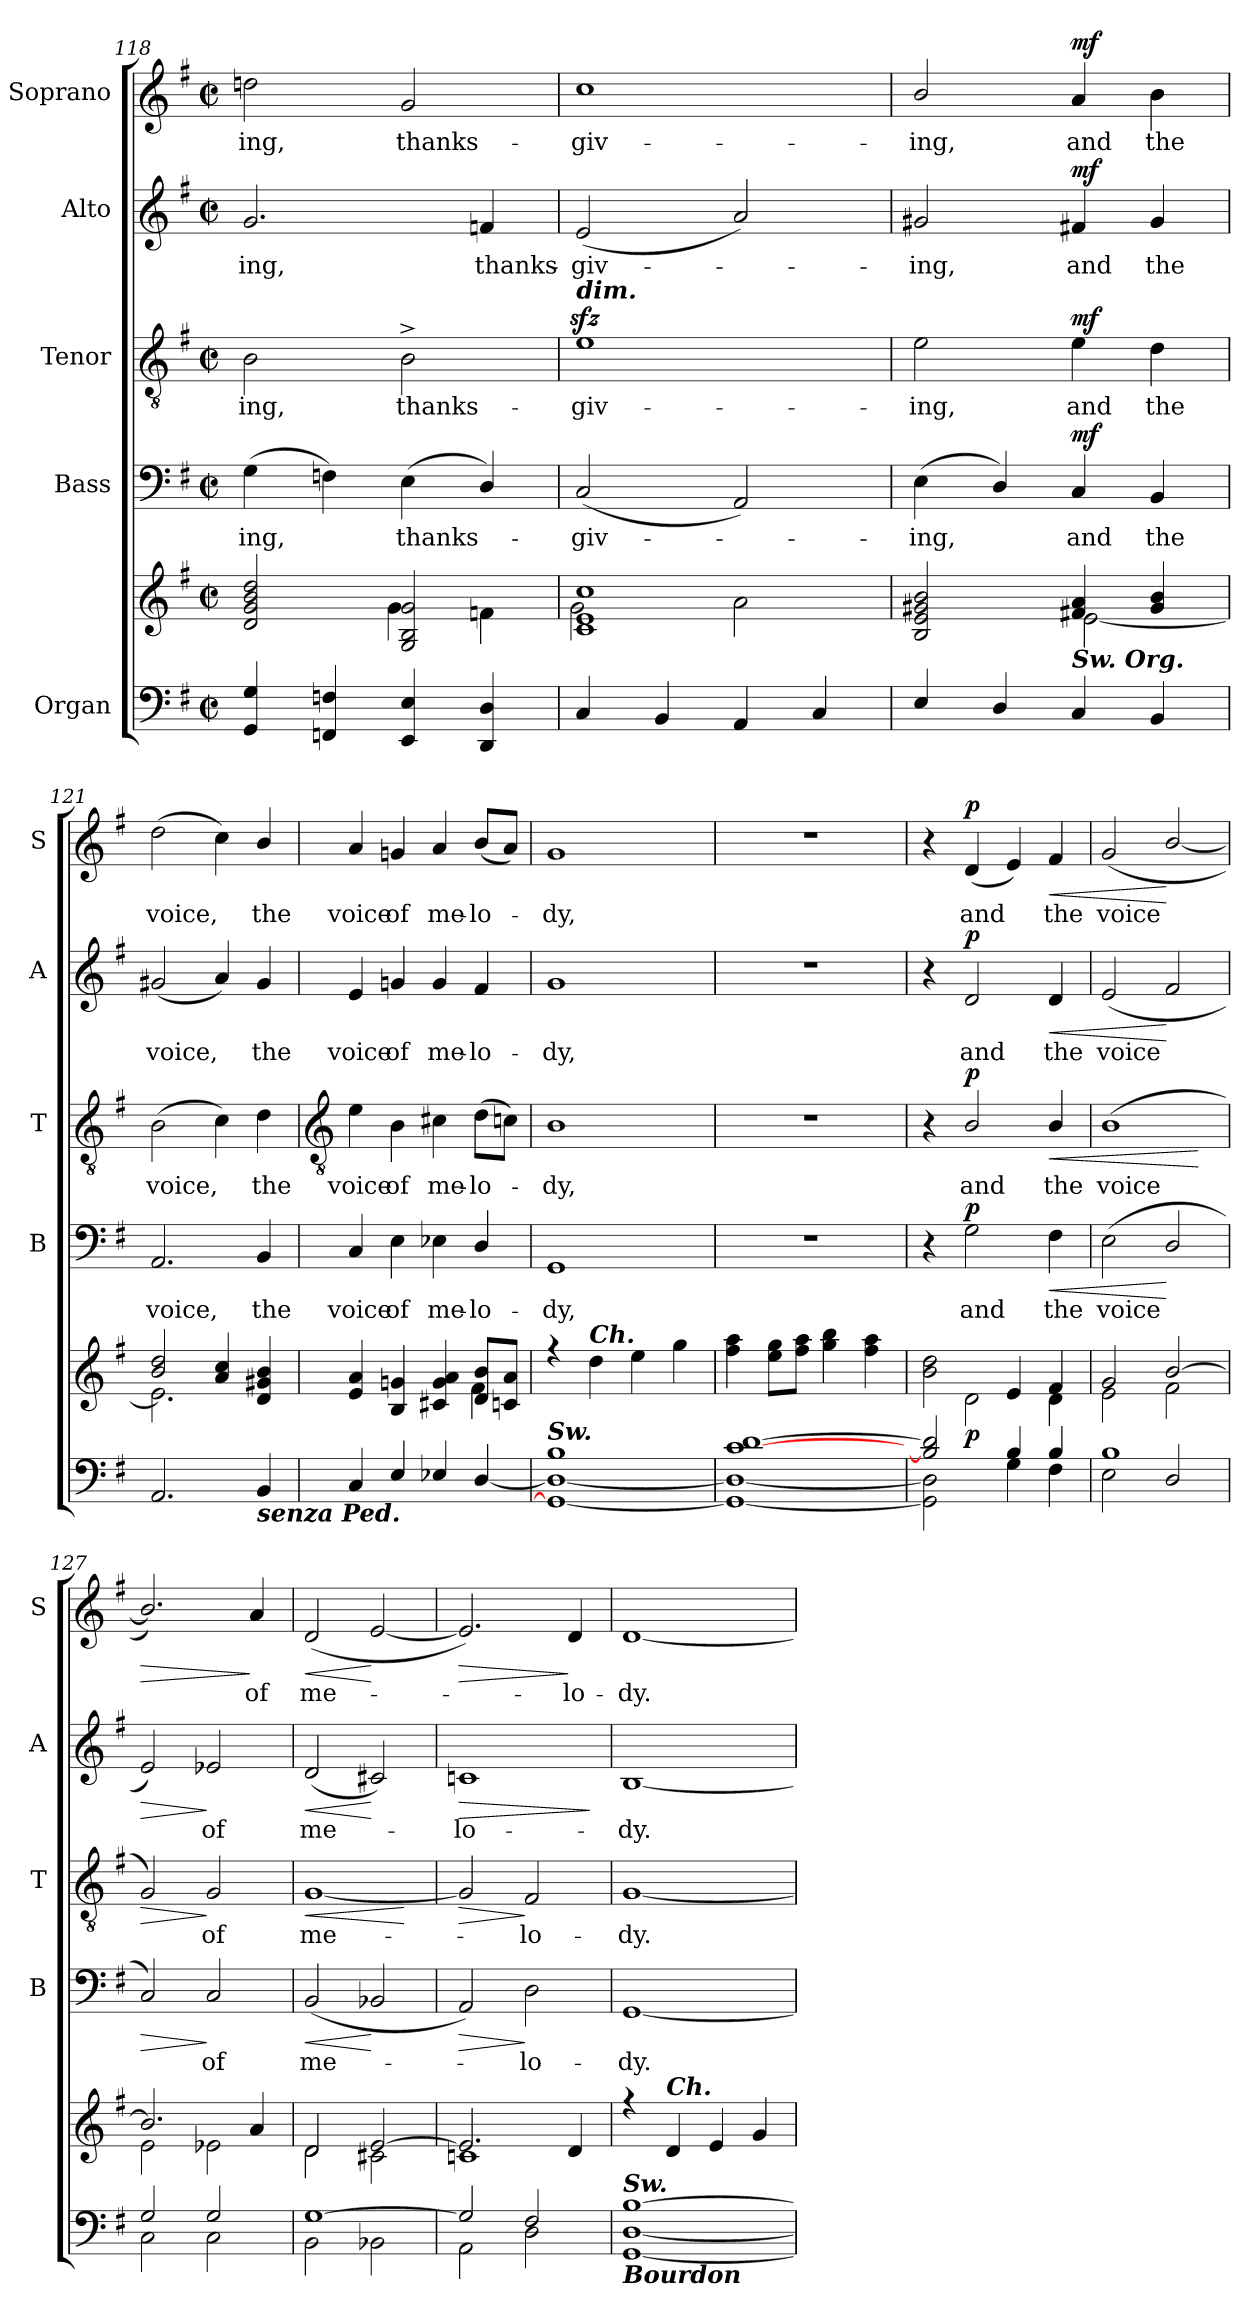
**kern	**kern	**dynam	**kern	**text	**dynam	**kern	**text	**dynam	**kern	**text	**dynam	**kern	**text	**dynam
*part5	*part5	*part5	*part4	*part4	*part4	*part3	*part3	*part3	*part2	*part2	*part2	*part1	*part1	*part1
*staff6	*staff5	*staff5/6	*staff4	*staff4	*staff4	*staff3	*staff3	*staff3	*staff2	*staff2	*staff2	*staff1	*staff1	*staff1
*I"Organ	*	*	*I"Bass	*	*	*I"Tenor	*	*	*I"Alto	*	*	*I"Soprano	*	*
*	*	*	*I'B	*	*	*I'T	*	*	*I'A	*	*	*I'S	*	*
*clefF4	*clefG2	*	*clefF4	*	*	*clefGv2	*	*	*clefG2	*	*	*clefG2	*	*
*k[f#]	*k[f#]	*	*k[f#]	*	*	*k[f#]	*	*	*k[f#]	*	*	*k[f#]	*	*
*G:	*G:	*	*G:	*	*	*G:	*	*	*G:	*	*	*G:	*	*
*M2/2	*M2/2	*	*M2/2	*	*	*M2/2	*	*	*M2/2	*	*	*M2/2	*	*
*met(c|)	*met(c|)	*	*met(c|)	*	*	*met(c|)	*	*	*met(c|)	*	*	*met(c|)	*	*
=118	=118	=118	=118	=118	=118	=118	=118	=118	=118	=118	=118	=118	=118	=118
*^	*^	*	*	*	*	*	*	*	*	*	*	*	*	*
!	!	!	!	!	!	!LO:LY:b	!	!	!LO:LY:b	!	!	!LO:LY:b	!	!	!LO:LY:b	!
4GG/ 4G/	1ryy	2d/ 2g/ 2b/ 2dd/	2ryy	.	(>4G	ing,	.	2B	ing,	.	2.g	-ing,	.	2ddn	-ing,	.
4FFn/ 4Fn/	.	.	.	.	4Fn)	.	.	.	.	.	.	.	.	.	.	.
!	!	!	!	!	!	!LO:LY:b	!	!	!LO:LY:b	!	!	!	!	!	!LO:LY:b	!
4EE/ 4E/	.	2G/ 2B/ 2g/	4g\	.	(<4E	thanks-	.	2B^	thanks-	.	.	.	.	2g	thanks-	.
!	!	!	!	!	!	!	!	!	!	!	!	!LO:LY:b	!	!	!	!
4DD/ 4D/	.	.	4fn\	.	4D/)	.	.	.	.	.	4fn	thanks-	.	.	.	.
=119	=119	=119	=119	=119	=119	=119	=119	=119	=119	=119	=119	=119	=119	=119	=119	=119
!	!	!	!	!	!	!	!	!LO:TX:a:Bi:t=dim.	!	!	!	!	!	!	!	!
!	!	!	!	!	!	!LO:LY:b	!	!	!LO:LY:b	!	!	!LO:LY:b	!	!	!LO:LY:b	!
4C/	1ryy	1c/ 1e/ 1cc/	2g\	.	(<2C	giv-	.	1ezz<	giv-	.	(<2e	-giv-	.	1cc	-giv-	.
4BB/	.	.	.	.	.	.	.	.	.	.	.	.	.	.	.	.
4AA/	.	.	2a\	.	2AA)	.	.	.	.	.	2a)	.	.	.	.	.
4C/	.	.	.	.	.	.	.	.	.	.	.	.	.	.	.	.
=120	=120	=120	=120	=120	=120	=120	=120	=120	=120	=120	=120	=120	=120	=120	=120	=120
!	!	!	!	!	!	!LO:LY:b	!	!	!LO:LY:b	!	!	!LO:LY:b	!	!	!LO:LY:b	!
4E/	1ryy	2B/ 2e/ 2g#X/ 2b/	2ryy	.	(<4E	ing,	.	2e	-ing,	.	2g#X	ing,	.	2b/	-ing,	.
4D/	.	.	.	.	4D/)	.	.	.	.	.	.	.	.	.	.	.
!LO:TX:a:Bi:t=Sw. Org.	!	!	!	!	!	!	!	!	!	!	!	!	!	!	!	!
!	!	!	!	!	!	!LO:LY:b	!LO:DY:b	!	!LO:LY:b	!LO:DY:b	!	!LO:LY:b	!LO:DY:b	!	!LO:LY:b	!LO:DY:b
4C/	.	4f#X/ 4a/	[2e\	.	4C	and	mf	4e	and	mf	4f#X	and	mf	4a	and	mf
!	!	!	!	!	!	!LO:LY:b	!	!	!LO:LY:b	!	!	!LO:LY:b	!	!	!LO:LY:b	!
4BB/	.	4g#/ 4b/	.	.	4BB	the	.	4d	the	.	4g#	the	.	4b	the	.
=121	=121	=121	=121	=121	=121	=121	=121	=121	=121	=121	=121	=121	=121	=121	=121	=121
!	!	!	!	!	!	!LO:LY:b	!	!	!LO:LY:b	!	!	!LO:LY:b	!	!	!LO:LY:b	!
2.AA/	1ryy	2b/ 2dd/	2.e\]	.	2.AA	voice,	.	(>2B	voice,	.	(<2g#X	voice,	.	(>2dd	voice,	.
.	.	4a/ 4cc/	.	.	.	.	.	4c)	.	.	4a)	.	.	4cc)	.	.
!LO:TX:b:Bi:t=senza Ped.	!	!	!	!	!	!	!	!	!	!	!	!	!	!	!	!
!	!	!	!	!	!	!LO:LY:b	!	!	!LO:LY:b	!	!	!LO:LY:b	!	!	!LO:LY:b	!
4BB/	.	4d/ 4g#X/ 4b/	4ryy	.	4BB	the	.	4d	the	.	4g#	the	.	4b/	the	.
!!LO:LB:g=z
=122	=122	=122	=122	=122	=122	=122	=122	=122	=122	=122	=122	=122	=122	=122	=122	=122
*	*	*	*	*	*	*	*	*clefGv2	*	*	*	*	*	*	*	*
!	!	!	!	!	!	!LO:LY:b	!	!	!LO:LY:b	!	!	!LO:LY:b	!	!	!LO:LY:b	!
4C/	2.ryy	4e/ 4a/	2.ryy	.	4C	voice	.	4e	voice	.	4e	voice	.	4a	voice	.
!	!	!	!	!	!	!LO:LY:b	!	!	!LO:LY:b	!	!	!LO:LY:b	!	!	!LO:LY:b	!
4E/	.	4B/ 4gn/	.	.	4E	of	.	4B	of	.	4gn	of	.	4gn	of	.
!	!	!	!	!	!	!LO:LY:b	!	!	!LO:LY:b	!	!	!LO:LY:b	!	!	!LO:LY:b	!
4E-X/	.	4c#X/ 4g/ 4a/	.	.	4E-X	me-	.	4c#X	me-	.	4g	me-	.	4a	me-	.
!	!	!	!	!	!	!LO:LY:b	!	!	!LO:LY:b	!	!	!LO:LY:b	!	!	!LO:LY:b	!
4ryy	[4D/	8d/ 8b/L	4f#\	.	4D/	-lo-	.	(>8dL	-lo-	.	4f#	-lo-	.	(<8bL	-lo-	.
.	.	8cn/ 8a/J	.	.	.	.	.	8cnJ)	.	.	.	.	.	8aJ)	.	.
=123	=123	=123	=123	=123	=123	=123	=123	=123	=123	=123	=123	=123	=123	=123	=123	=123
!LO:TX:a:Bi:t=Sw.	!	!	!	!	!	!	!	!	!	!	!	!	!	!	!	!
!	!	!	!	!	!	!LO:LY:b	!	!	!LO:LY:b	!	!	!LO:LY:b	!	!	!LO:LY:b	!
1B/	1GG\_ 1D\_	4r	1ryy	.	1GG	-dy,	.	1B	dy,	.	1g	-dy,	.	1g	dy,	.
!	!	!LO:TX:a:Bi:t=Ch.	!	!	!	!	!	!	!	!	!	!	!	!	!	!
.	.	4dd\	.	.	.	.	.	.	.	.	.	.	.	.	.	.
.	.	4ee\	.	.	.	.	.	.	.	.	.	.	.	.	.	.
.	.	4gg\	.	.	.	.	.	.	.	.	.	.	.	.	.	.
=124	=124	=124	=124	=124	=124	=124	=124	=124	=124	=124	=124	=124	=124	=124	=124	=124
[1c/ [1d/	1GG\_ 1D\_	4ff#\ 4aa\	1ryy	.	1r	.	.	1r	.	.	1r	.	.	1r	.	.
.	.	8ee\ 8gg\L	.	.	.	.	.	.	.	.	.	.	.	.	.	.
.	.	8ff#\ 8aa\J	.	.	.	.	.	.	.	.	.	.	.	.	.	.
.	.	4gg\ 4bb\	.	.	.	.	.	.	.	.	.	.	.	.	.	.
.	.	4ff#\ 4aa\	.	.	.	.	.	.	.	.	.	.	.	.	.	.
=125	=125	=125	=125	=125	=125	=125	=125	=125	=125	=125	=125	=125	=125	=125	=125	=125
2B/] 2d/]	2GG\] 2D\]	2b\ 2dd\	4ryy	.	4r	.	.	4r	.	.	4r	.	.	4r	.	.
!	!	!	!	!LO:DY:b	!	!LO:LY:b	!LO:DY:b	!	!LO:LY:b	!LO:DY:b	!	!LO:LY:b	!LO:DY:b	!	!LO:LY:b	!LO:DY:b
.	.	.	2d\	p	2G	and	p	2B/	and	p	2d	and	p	(<4d	and	p
4B/	4G\	4e/	.	.	.	.	.	.	.	.	.	.	.	4e)	.	.
!	!	!	!	!	!	!LO:LY:b	!LO:HP:b	!	!LO:LY:b	!LO:HP:b	!	!LO:LY:b	!LO:HP:b	!	!LO:LY:b	!LO:HP:b
4B/	4F#\	4f#/	4d\	.	4F#	the	<	4B/	the	<	4d	the	<	4f#	the	<
=126	=126	=126	=126	=126	=126	=126	=126	=126	=126	=126	=126	=126	=126	=126	=126	=126
!	!	!	!	!	!	!LO:LY:b	!	!	!LO:LY:b	!	!	!LO:LY:b	!	!	!LO:LY:b	!
1B/	2E\	2g/	2e\	.	(<2E	voice	.	(<1B	voice	.	(<2e	voice	.	(<2g	voice	.
.	2D/	[2b/	2f#\	.	2D/	.	[	.	.	.	2f#	.	[	[2b/	.	[
*v	*v	*	*	*	*	*	*	*	*	*	*	*	*	*	*	*
*	*v	*v	*	*	*	*	*	*	*	*	*	*	*	*	*
.	.	.	.	.	.	.	.	[	.	.	.	.	.	.
=127	=127	=127	=127	=127	=127	=127	=127	=127	=127	=127	=127	=127	=127	=127
*^	*^	*	*	*	*	*	*	*	*	*	*	*	*	*
!	!	!	!	!	!	!	!LO:HP:b	!	!	!LO:HP:b	!	!	!LO:HP:b	!	!	!LO:HP:b
2G/	2C\	2.b/]	2e\	.	2C)	.	>	2G)	.	>	2e)	.	>	2.b/])	.	>
!	!	!	!	!	!	!LO:LY:b	!	!	!LO:LY:b	!	!	!LO:LY:b	!	!	!	!
2G/	2C\	.	2e-X\	.	2C	of	]	2G	of	]	2e-X	of	]	.	.	.
!	!	!	!	!	!	!	!	!	!	!	!	!	!	!	!LO:LY:b	!
.	.	4a/	.	.	.	.	.	.	.	.	.	.	.	4a	of	]
=128	=128	=128	=128	=128	=128	=128	=128	=128	=128	=128	=128	=128	=128	=128	=128	=128
!	!	!	!	!	!	!LO:LY:b	!LO:HP:b	!	!LO:LY:b	!LO:HP:b	!	!LO:LY:b	!LO:HP:b	!	!LO:LY:b	!LO:HP:b
[1G/	2BB\	2d/	2d\	.	(<2BB	me-	<	[1G	me-	<	(<2d	me-	<	(<2d	me-	<
.	2BB-X\	[2e/	2c#X\	.	2BB-X	.	[	.	.	.	2c#X)	.	[	[2e	.	[
*v	*v	*	*	*	*	*	*	*	*	*	*	*	*	*	*	*
*	*v	*v	*	*	*	*	*	*	*	*	*	*	*	*	*
.	.	.	.	.	.	.	.	[	.	.	.	.	.	.
=129	=129	=129	=129	=129	=129	=129	=129	=129	=129	=129	=129	=129	=129	=129
*^	*^	*	*	*	*	*	*	*	*	*	*	*	*	*
!	!	!	!	!	!	!	!LO:HP:b	!	!	!LO:HP:b	!	!LO:LY:b	!LO:HP:b	!	!	!LO:HP:b
2G/]	2AA\	2.e/]	1cn\	.	2AA)	.	>	2G]	.	>	1cn	lo-	>	2.e])	.	>
!	!	!	!	!	!	!LO:LY:b	!	!	!LO:LY:b	!	!	!	!	!	!	!
2F#/	2D\	.	.	.	2D	lo-	]	2F#	lo-	]	.	.	.	.	.	.
!	!	!	!	!	!	!	!	!	!	!	!	!	!	!	!LO:LY:b	!
.	.	4d/	.	.	.	.	.	.	.	.	.	.	.	4d	lo-	]
*v	*v	*	*	*	*	*	*	*	*	*	*	*	*	*	*	*
*	*v	*v	*	*	*	*	*	*	*	*	*	*	*	*	*
.	.	.	.	.	.	.	.	.	.	.	]	.	.	.
=130	=130	=130	=130	=130	=130	=130	=130	=130	=130	=130	=130	=130	=130	=130
*^	*^	*	*	*	*	*	*	*	*	*	*	*	*	*
!LO:TX:a:Bi:t=Sw.	!	!	!	!	!	!	!	!	!	!	!	!	!	!	!	!
!LO:TX:b:Bi:t=Bourdon	!	!	!	!	!	!	!	!	!	!	!	!	!	!	!	!
!	!	!	!	!	!	!LO:LY:b	!	!	!LO:LY:b	!	!	!LO:LY:b	!	!	!LO:LY:b	!
[1B/	[1GG\ [1D\	4r	1ryy	.	[1GG	-dy.	.	[1G	-dy.	.	[1B	-dy.	.	[1d	-dy.	.
!	!	!LO:TX:a:Bi:t=Ch.	!	!	!	!	!	!	!	!	!	!	!	!	!	!
.	.	4d/	.	.	.	.	.	.	.	.	.	.	.	.	.	.
.	.	4e/	.	.	.	.	.	.	.	.	.	.	.	.	.	.
.	.	4g/	.	.	.	.	.	.	.	.	.	.	.	.	.	.
*v	*v	*	*	*	*	*	*	*	*	*	*	*	*	*	*	*
*	*v	*v	*	*	*	*	*	*	*	*	*	*	*	*	*
=	=	=	=	=	=	=	=	=	=	=	=	=	=	=
*-	*-	*-	*-	*-	*-	*-	*-	*-	*-	*-	*-	*-	*-	*-
